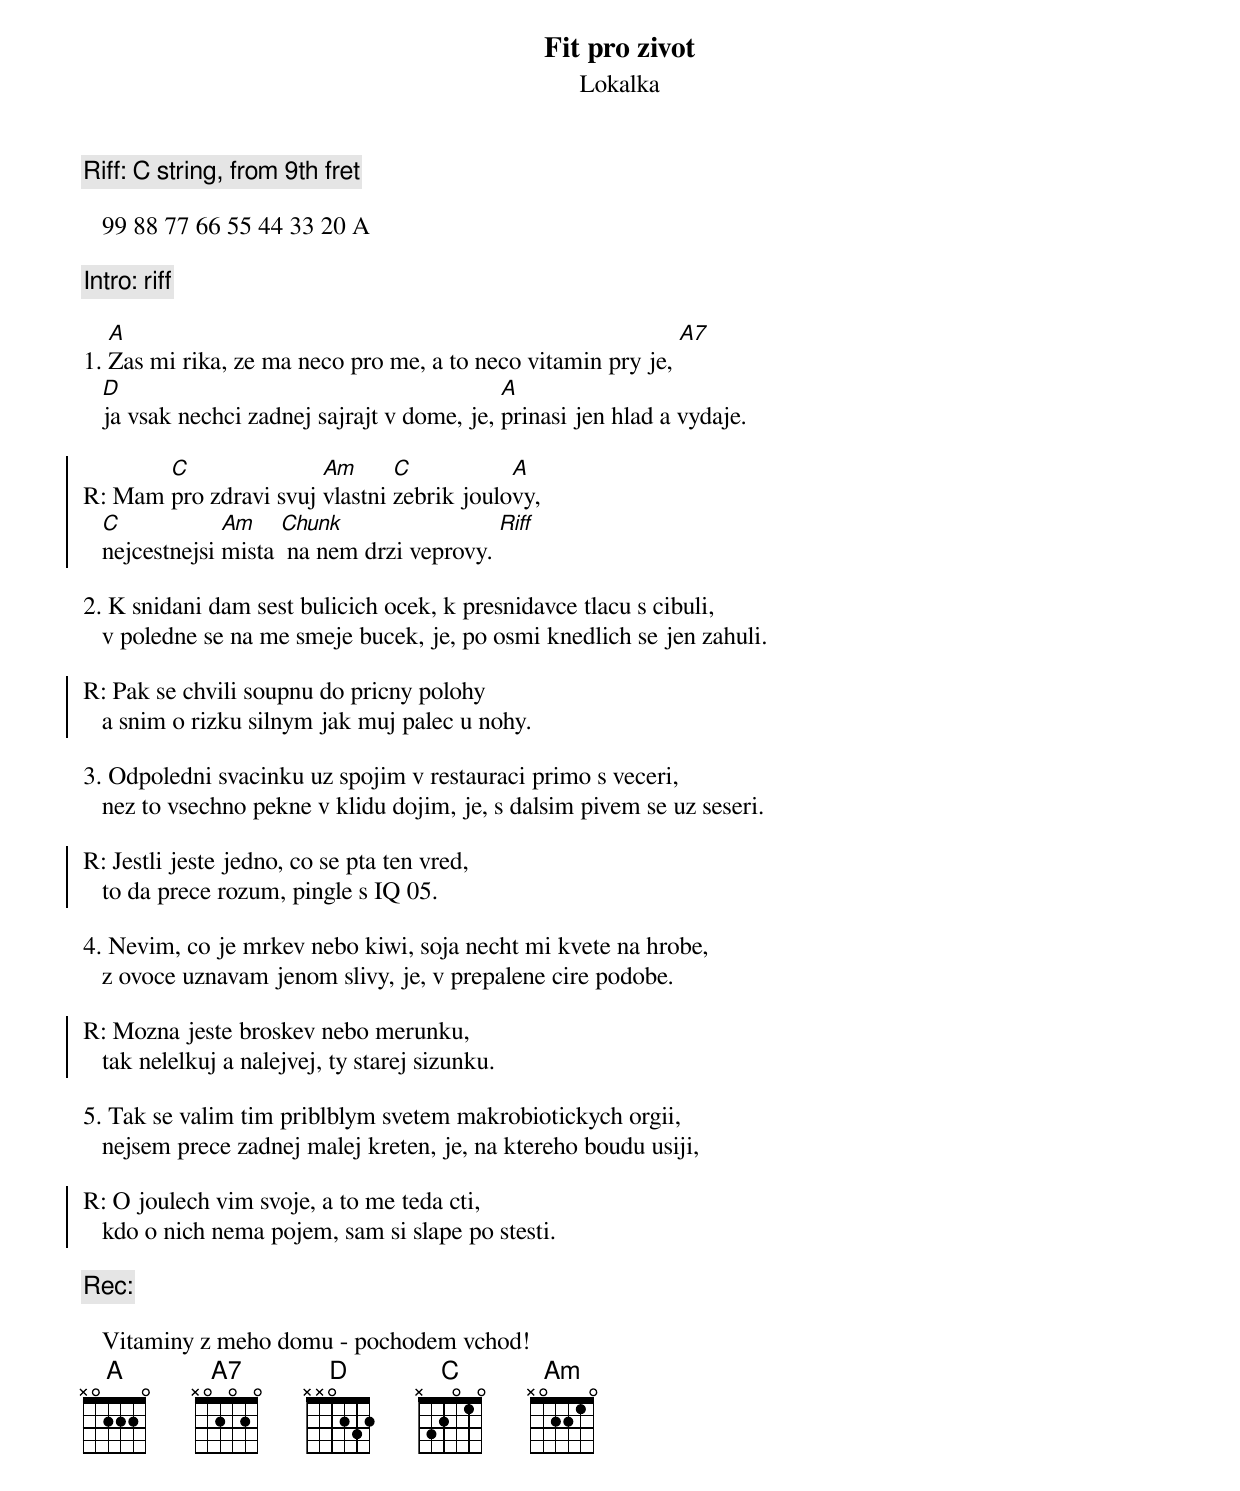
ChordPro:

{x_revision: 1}

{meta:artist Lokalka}
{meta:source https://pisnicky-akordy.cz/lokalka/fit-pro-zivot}

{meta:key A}
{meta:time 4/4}

{title: Fit pro zivot}
{subtitle: Lokalka}

{comment: Riff: C string, from 9th fret}

   99 88 77 66 55 44 33 20 A

{comment: Intro: riff}

{start_of_verse}
1. [A]Zas mi rika, ze ma neco pro me, a to neco vitamin pry je, [A7]
   [D]ja vsak nechci zadnej sajrajt v dome, je, [A]prinasi jen hlad a vydaje.
{end_of_verse}

{soc}
R: Mam [C]pro zdravi svuj [Am]vlastni [C]zebrik joulo[A]vy,
   [C]nejcestnejsi [Am]mista [Chunk] na nem drzi veprovy. [Riff]
{eoc}

{start_of_verse}
2. K snidani dam sest bulicich ocek, k presnidavce tlacu s cibuli,
   v poledne se na me smeje bucek, je, po osmi knedlich se jen zahuli.
{end_of_verse}

{soc}
R: Pak se chvili soupnu do pricny polohy
   a snim o rizku silnym jak muj palec u nohy.
{eoc}

{start_of_verse}
3. Odpoledni svacinku uz spojim v restauraci primo s veceri,
   nez to vsechno pekne v klidu dojim, je, s dalsim pivem se uz seseri.
{end_of_verse}

{soc}
R: Jestli jeste jedno, co se pta ten vred,
   to da prece rozum, pingle s IQ 05.
{eoc}

{start_of_verse}
4. Nevim, co je mrkev nebo kiwi, soja necht mi kvete na hrobe,
   z ovoce uznavam jenom slivy, je, v prepalene cire podobe.
{end_of_verse}

{soc}
R: Mozna jeste broskev nebo merunku,
   tak nelelkuj a nalejvej, ty starej sizunku.
{eoc}

{start_of_verse}
5. Tak se valim tim priblblym svetem makrobiotickych orgii,
   nejsem prece zadnej malej kreten, je, na ktereho boudu usiji,
{end_of_verse}

{soc}
R: O joulech vim svoje, a to me teda cti,
   kdo o nich nema pojem, sam si slape po stesti.
{eoc}

{comment: Rec:}

   Vitaminy z meho domu - pochodem vchod!
